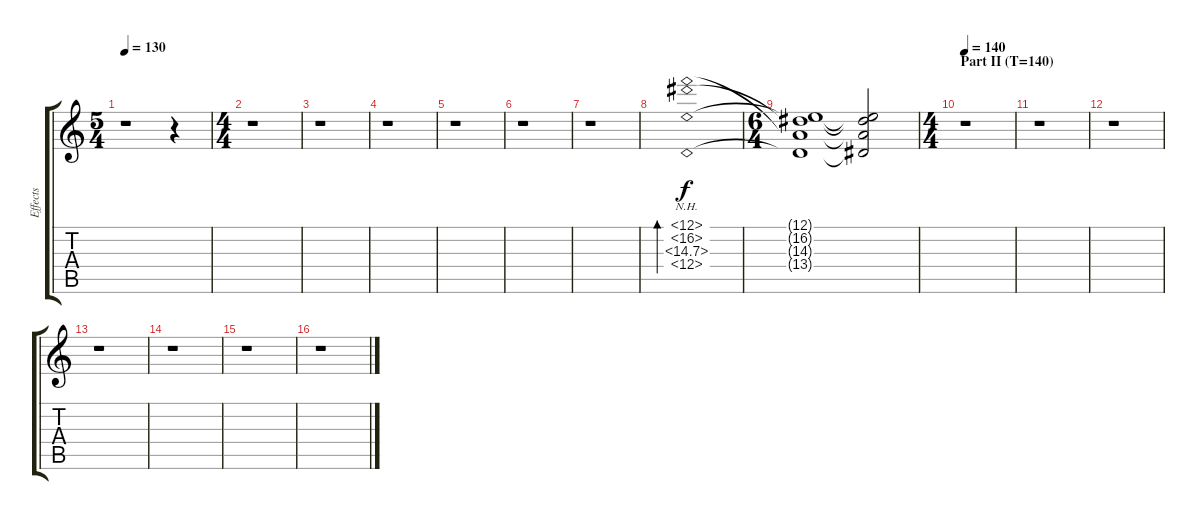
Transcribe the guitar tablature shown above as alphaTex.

\track ("Effects" "Effects") {instrument shamisen}
\staff {score tabs}
\tuning (E4 B3 G3 D3 A2 E2) {hide}
\ts (5 4)
\tempo 130
\clef g2
\ks c
r.1{dy f} r.4 |
\ts (4 4)
r.1 |
r.1 |
r.1 |
r.1 |
r.1 |
r.1 |
(12.1{nh} 16.2{nh} 14.3{nh} 13.4{nh}).1{bd 240} |
\ts (6 4)
(12.1{t} 16.2{t} 14.3{t} 13.4{t}).1{volume 0} (12.1{t} 16.2{t} 14.3{t} 13.4{t}).2 |
\ts (4 4)
\section ("" "Part II (T=140)")
\tempo 140
r.1 |
r.1 |
r.1 |
r.1 |
r.1 |
r.1 |
r.1
